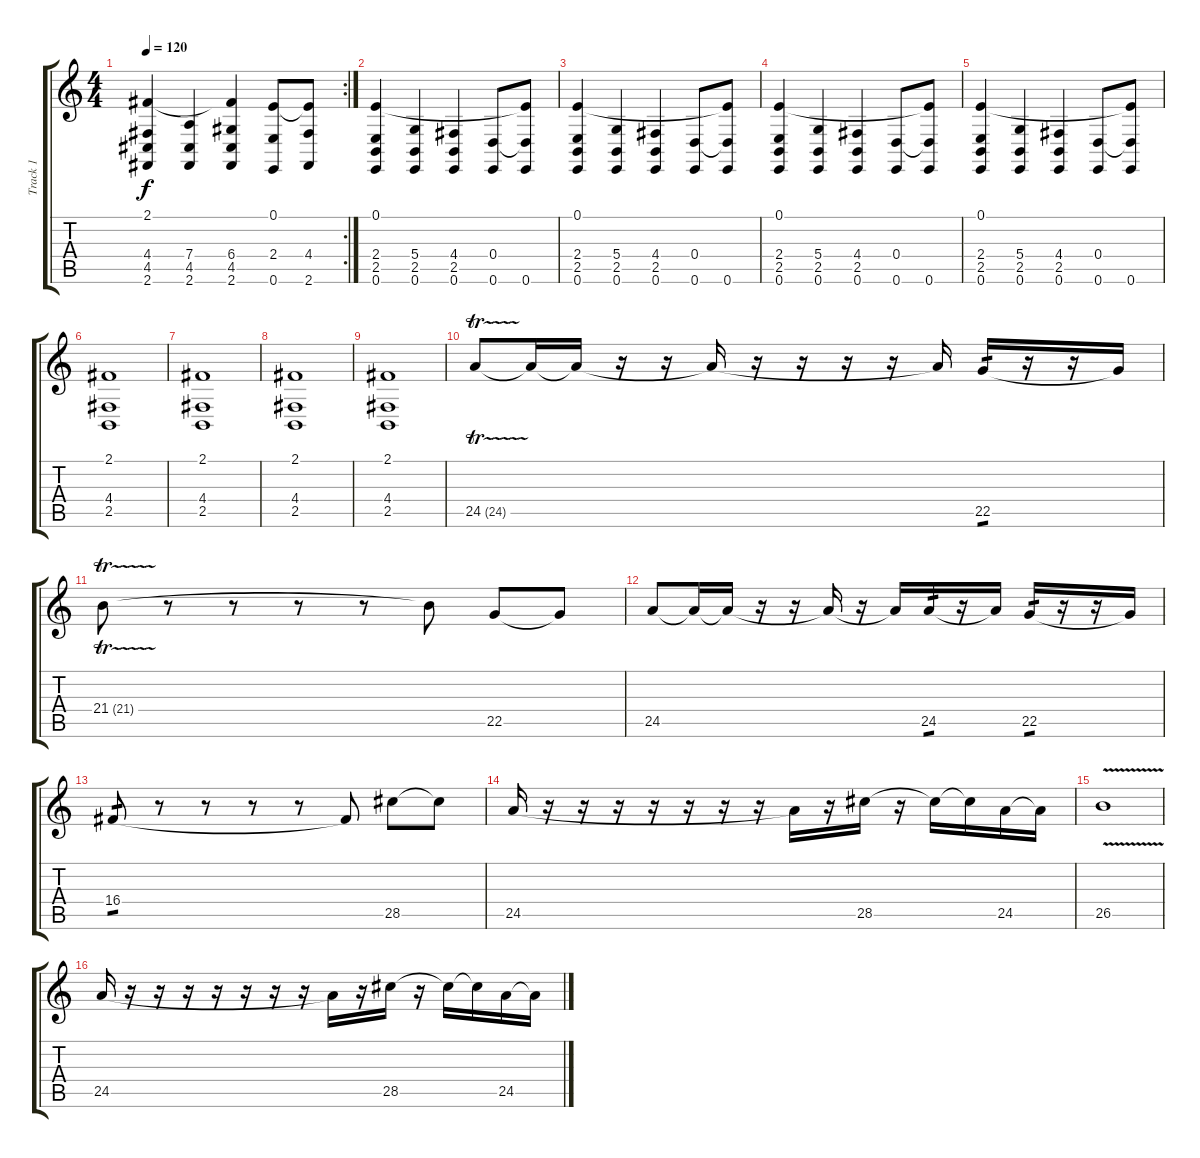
\track ("Track 1" "Track 1") {instrument bagpipe}
\staff {score tabs}
\tuning (E4 B3 G3 D3 A2 E2) {hide}
\rc 2
\ts (4 4)
\tempo 120
\clef g2
\ks c
(2.1 4.4 4.5 2.6).4{dy f} (7.4 4.5 2.6).4 (2.1{t} 6.4 4.5 2.6).4 (0.1 2.4 0.6).8 (0.1{t} 4.4 2.6).8 |
(0.1 2.4 2.5 0.6).4 (5.4 2.5 0.6).4 (4.4 2.5 0.6).4 (0.4 0.6).8 (0.1{t} 0.4{t} 0.6).8 |
(0.1 2.4 2.5 0.6).4 (5.4 2.5 0.6).4 (4.4 2.5 0.6).4 (0.4 0.6).8 (0.1{t} 0.4{t} 0.6).8 |
(0.1 2.4 2.5 0.6).4 (5.4 2.5 0.6).4 (4.4 2.5 0.6).4 (0.4 0.6).8 (0.1{t} 0.4{t} 0.6).8 |
(0.1 2.4 2.5 0.6).4 (5.4 2.5 0.6).4 (4.4 2.5 0.6).4 (0.4 0.6).8 (0.1{t} 0.4{t} 0.6).8 |
(2.1 4.4 2.5).1 |
(2.1 4.4 2.5).1 |
(2.1 4.4 2.5).1 |
(2.1 4.4 2.5).1 |
24.5{tr (24 16)}.8 24.5{t}.16 24.5{t}.16 r.16 r.16 24.5{t}.16 r.16 r.16 r.16 r.16 24.5{t}.16 22.5.16{tp 1} r.16 r.16 22.5{t}.16 |
21.4{tr (21 16)}.8 r.8 r.8 r.8 r.8 21.4{t}.8 22.5.8 22.5{t}.8 |
24.5.8 24.5{t}.16 24.5{t}.16 r.16 r.16 24.5{t}.16 r.16 24.5{t}.16 24.5.16{tp 1} r.16 24.5{t}.16 22.5.16{tp 1} r.16 r.16 22.5{t}.16 |
16.4.8{tp 1} r.8 r.8 r.8 r.8 16.4{t}.8 28.5.8 28.5{t}.8 |
24.5.16 r.16 r.16 r.16 r.16 r.16 r.16 r.16 24.5{t}.16 r.16 28.5.16 r.16 28.5{t}.16 28.5{t}.16 24.5.16 24.5{t}.16 |
26.5{v}.1 |
24.5.16 r.16 r.16 r.16 r.16 r.16 r.16 r.16 24.5{t}.16 r.16 28.5.16 r.16 28.5{t}.16 28.5{t}.16 24.5.16 24.5{t}.16
